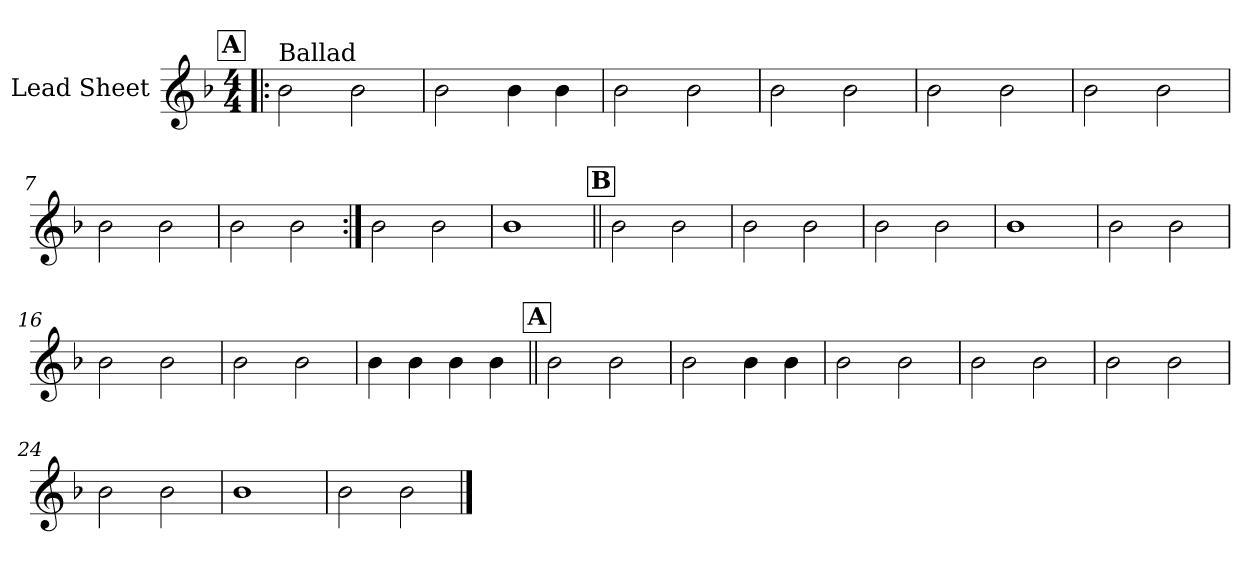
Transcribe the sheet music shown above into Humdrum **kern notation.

**kern
*part1
*staff1
*I"Lead Sheet
*clefG2
*k[b-]
*F:
*M4/4
!!LO:REH:place=s1:a:fs=14:t=A
=1!|:
!LO:TX:a:t=Ballad
2b-\
2b-\
=2
2b-\
4b-\
4b-\
=3
2b-\
2b-\
=4
2b-\
2b-\
!!LO:LB:g=z
=5
2b-\
2b-\
=6
2b-\
2b-\
=7
2b-\
2b-\
=8
2b-\
2b-\
!!LO:LB:g=z
=9:|!
2b-\
2b-\
=10
1b-
!!LO:LB:g=z
!!LO:REH:place=s1:a:fs=14:t=B
=11||
2b-\
2b-\
=12
2b-\
2b-\
=13
2b-\
2b-\
=14
1b-
!!LO:LB:g=z
=15
2b-\
2b-\
=16
2b-\
2b-\
=17
2b-\
2b-\
=18
4b-\
4b-\
4b-\
4b-\
!!LO:LB:g=z
!!LO:REH:place=s1:a:fs=14:t=A
=19||
2b-\
2b-\
=20
2b-\
4b-\
4b-\
=21
2b-\
2b-\
=22
2b-\
2b-\
!!LO:LB:g=z
=23
2b-\
2b-\
=24
2b-\
2b-\
=25
1b-
=26
2b-\
2b-\
==
*-
